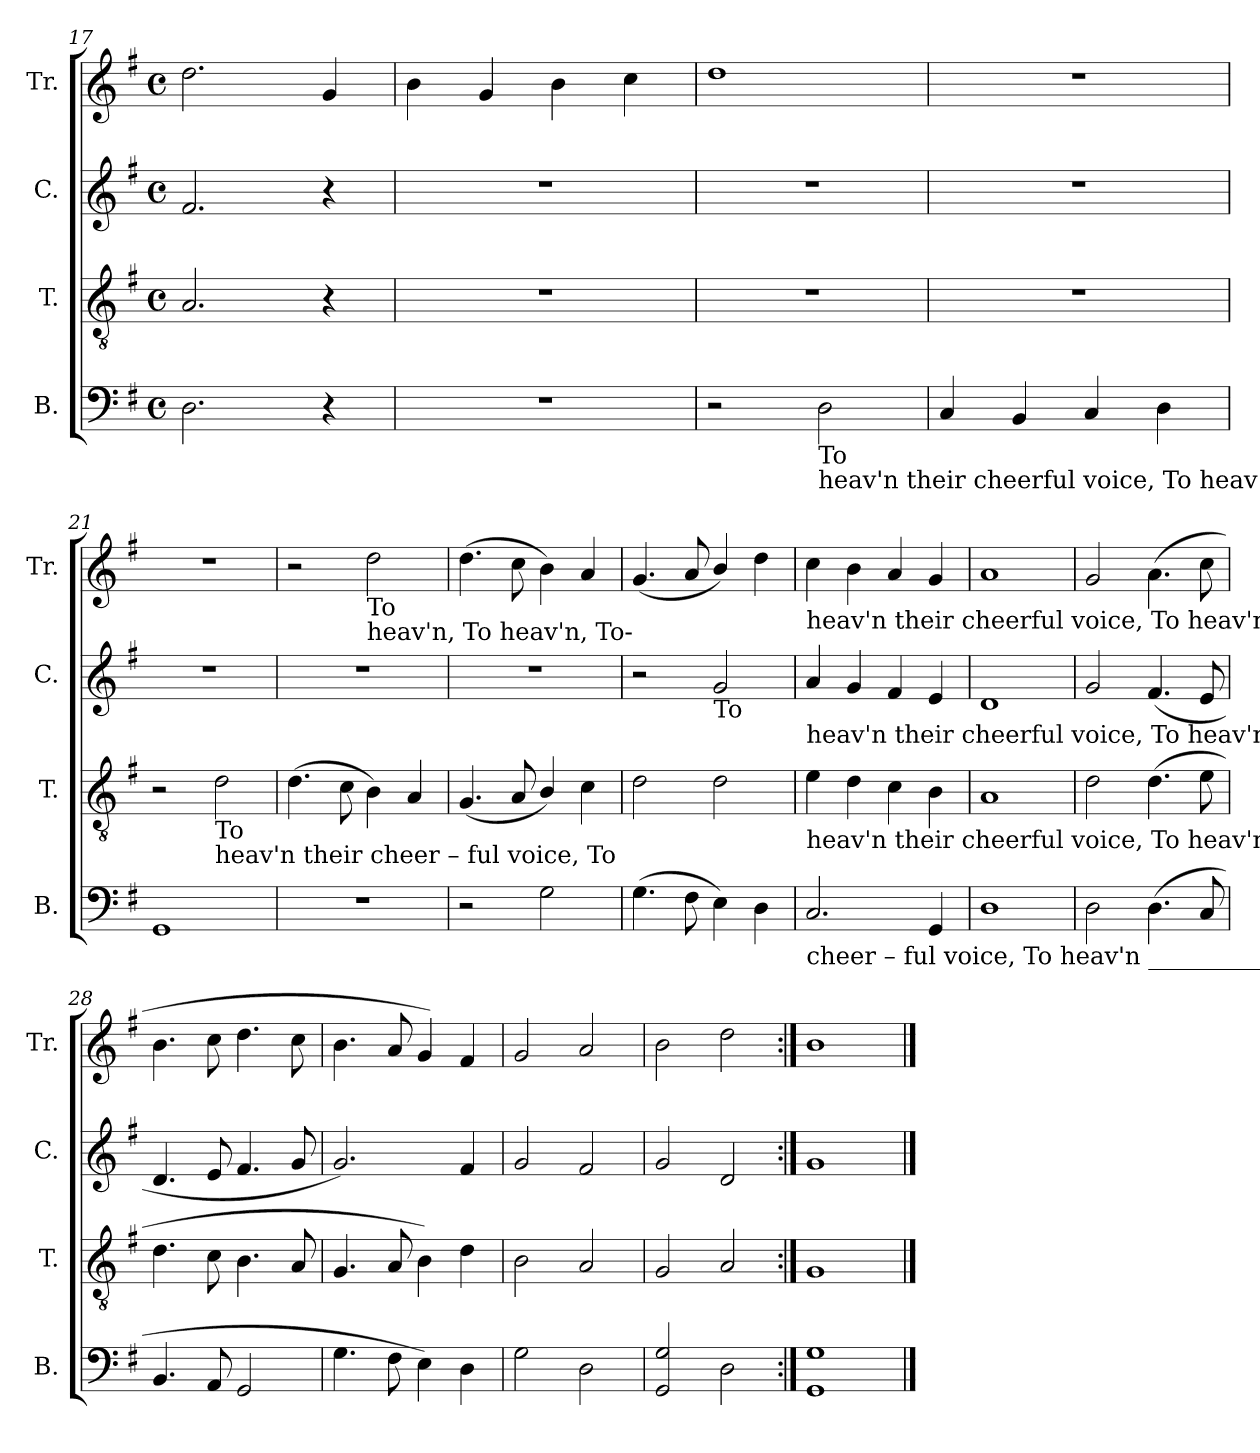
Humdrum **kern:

**kern	**kern	**kern	**kern
*part4	*part3	*part2	*part1
*staff4	*staff3	*staff2	*staff1
*I"B.	*I"T.	*I"C.	*I"Tr.
*I'B.	*I'T.	*I'C.	*I'Tr.
*clefF4	*clefGv2	*clefG2	*clefG2
*k[f#]	*k[f#]	*k[f#]	*k[f#]
*M4/4	*M4/4	*M4/4	*M4/4
*met(c)	*met(c)	*met(c)	*met(c)
=17	=17	=17	=17
2.D\	2.A/	2.f#/	2.dd\
4r	4r	4r	4g/
=18	=18	=18	=18
1r	1r	1r	4b\
.	.	.	4g/
.	.	.	4b\
.	.	.	4cc\
=19	=19	=19	=19
2r	1r	1r	1dd
!LO:TX:b:t=To	!	!	!
!LO:TX:b:t=heav'n their cheerful voice,                                      To            heav'n        their	!	!	!
2D\	.	.	.
=20	=20	=20	=20
4C/	1r	1r	1r
4BB/	.	.	.
4C/	.	.	.
4D\	.	.	.
=21	=21	=21	=21
1GG	2r	1r	1r
!	!LO:TX:b:t=To	!	!
!	!LO:TX:b:t=heav'n      their  cheer   –     ful   voice,       To	!	!
.	2d\	.	.
=22	=22	=22	=22
1r	(4.d\	1r	2r
.	8c\	.	.
!	!	!	!LO:TX:b:t=To
!	!	!	!LO:TX:b:t=heav'n,         To     heav'n,       To-
.	4B\)	.	2dd\
.	4A/	.	.
=23	=23	=23	=23
2r	(4.G/	1r	(4.dd\
.	8A/	.	8cc\
2G\	4B/)	.	4b\)
.	4c\	.	4a/
=24	=24	=24	=24
(4.G\	2d\	2r	(4.g/
8F#\	.	.	8a/
!	!	!LO:TX:b:t=To	!
4E\)	2d\	2g/	4b/)
4D\	.	.	4dd\
!!LO:LB:g=z
=25	=25	=25	=25
!	!	!	!LO:TX:b:t=heav'n their cheerful voice,  To    heav'n ________________________ their cheerful voice.   And
!	!	!LO:TX:b:t=heav'n their cheerful voice,  To    heav'n ________________________ their cheerful voice.   And	!
!	!LO:TX:b:t=heav'n their cheerful voice,  To   heav'n _________________________ their cheerful voice.   And	!	!
!LO:TX:b:t=cheer   –   ful    voice,       To    heav'n  ________________________ their cheerful voice.   And	!	!	!
2.C/	4e\	4a/	4cc\
.	4d\	4g/	4b\
.	4c\	4f#/	4a/
4GG/	4B\	4e/	4g/
=26	=26	=26	=26
1D	1A	1d	1a
=27	=27	=27	=27
2D\	2d\	2g/	2g/
(4.D\	(4.d\	(4.f#/	(4.a\
8C/	8e\	8e/	8cc\
=28	=28	=28	=28
4.BB/	4.d\	4.d/	4.b\
8AA/	8c\	8e/	8cc\
2GG/	4.B\	4.f#/	4.dd\
.	8A/	8g/	8cc\
=29	=29	=29	=29
4.G\	4.G/	2.g/)	4.b\
8F#\	8A/	.	8a/
4E\)	4B\)	.	4g/)
4D\	4d\	4f#/	4f#/
=30	=30	=30	=30
2G\	2B\	2g/	2g/
2D\	2A/	2f#/	2a/
=31	=31	=31	=31
2GG/ 2G/	2G/	2g/	2b\
2D\	2A/	2d/	2dd\
=32:|!	=32:|!	=32:|!	=32:|!
1GG 1G	1G	1g	1b
==	==	==	==
*-	*-	*-	*-
